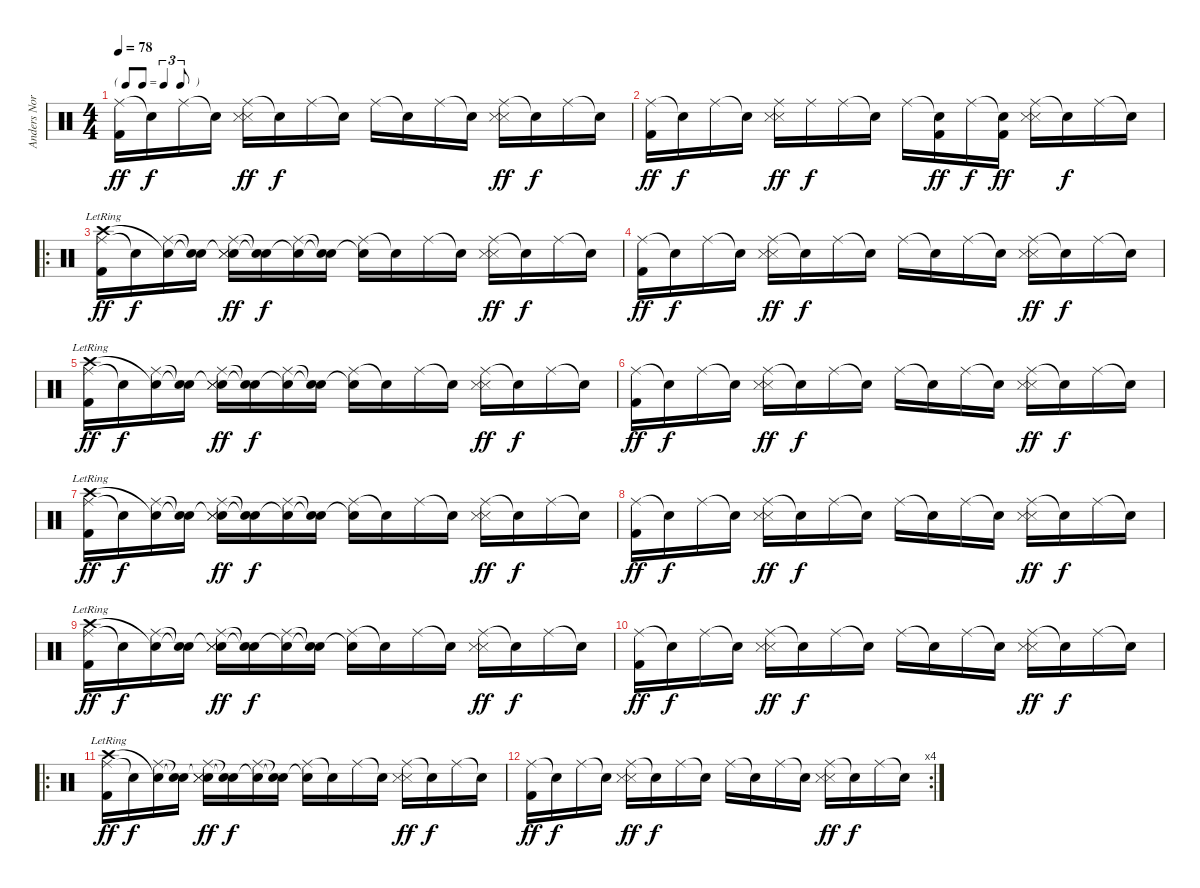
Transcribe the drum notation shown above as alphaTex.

\track ("Anders Nordin - Drums" "Anders Nor") {instrument percussion}
\staff {score}
\articulation defaults
\ts (4 4)
\tf triplet8th
\tempo 78
\clef neutral
\ks c
("Ride (middle)" "Kick (hit) 2").16{dy ff} "Snare (hit)"{t}.16{dy f} "Ride (middle)".16 "Snare (hit)"{t}.16 ("Ride (middle)" "Snare (side stick) 3" "Snare (side stick) 3").16{dy ff} "Snare (hit)"{t}.16{dy f} "Ride (middle)".16 "Snare (hit)"{t}.16 "Ride (middle)".16 "Snare (hit)"{t}.16 "Ride (middle)".16 "Snare (hit)"{t}.16 ("Ride (middle)" "Snare (side stick) 3" "Snare (side stick) 3").16{dy ff} "Snare (hit)"{t}.16{dy f} "Ride (middle)".16 "Snare (hit)"{t}.16 |
("Ride (middle)" "Kick (hit) 2").16{dy ff} "Snare (hit)"{t}.16{dy f} "Ride (middle)".16 "Snare (hit)"{t}.16 ("Ride (middle)" "Snare (side stick) 3" "Snare (side stick) 3").16{dy ff} "Ride (middle)".16{dy f} "Ride (middle)".16 "Snare (hit)"{t}.16 "Ride (middle)".16 ("Snare (hit)"{t} "Kick (hit) 2").16{dy ff} "Ride (middle)".16{dy f} ("Snare (hit)"{t} "Kick (hit) 2").16{dy ff} ("Ride (middle)" "Snare (side stick) 3" "Snare (side stick) 3").16 "Snare (hit)"{t}.16{dy f} "Ride (middle)".16 "Snare (hit)"{t}.16 |
\ro
("Ride (middle)" "Crash high (hit)"{lr} "Kick (hit) 2").16{dy ff} "Snare (hit)"{t}.16{dy f} ("Ride (middle)" "Snare (hit)"{t}).16 ("Snare (hit)"{t} "Snare (hit)"{t}).16 ("Ride (middle)" "Snare (hit)"{t} "Snare (side stick) 3" "Snare (side stick) 3").16{dy ff} ("Snare (hit)"{t} "Snare (hit)"{t}).16{dy f} ("Ride (middle)" "Snare (hit)"{t}).16 ("Snare (hit)"{t} "Snare (hit)"{t}).16 ("Ride (middle)" "Snare (hit)"{t}).16 "Snare (hit)"{t}.16 "Ride (middle)".16 "Snare (hit)"{t}.16 ("Ride (middle)" "Snare (side stick) 3" "Snare (side stick) 3").16{dy ff} "Snare (hit)"{t}.16{dy f} "Ride (middle)".16 "Snare (hit)"{t}.16 |
("Ride (middle)" "Kick (hit) 2").16{dy ff} "Snare (hit)"{t}.16{dy f} "Ride (middle)".16 "Snare (hit)"{t}.16 ("Ride (middle)" "Snare (side stick) 3" "Snare (side stick) 3").16{dy ff} "Snare (hit)"{t}.16{dy f} "Ride (middle)".16 "Snare (hit)"{t}.16 "Ride (middle)".16 "Snare (hit)"{t}.16 "Ride (middle)".16 "Snare (hit)"{t}.16 ("Ride (middle)" "Snare (side stick) 3" "Snare (side stick) 3").16{dy ff} "Snare (hit)"{t}.16{dy f} "Ride (middle)".16 "Snare (hit)"{t}.16 |
("Ride (middle)" "Crash high (hit)"{lr} "Kick (hit) 2").16{dy ff} "Snare (hit)"{t}.16{dy f} ("Ride (middle)" "Snare (hit)"{t}).16 ("Snare (hit)"{t} "Snare (hit)"{t}).16 ("Ride (middle)" "Snare (hit)"{t} "Snare (side stick) 3" "Snare (side stick) 3").16{dy ff} ("Snare (hit)"{t} "Snare (hit)"{t}).16{dy f} ("Ride (middle)" "Snare (hit)"{t}).16 ("Snare (hit)"{t} "Snare (hit)"{t}).16 ("Ride (middle)" "Snare (hit)"{t}).16 "Snare (hit)"{t}.16 "Ride (middle)".16 "Snare (hit)"{t}.16 ("Ride (middle)" "Snare (side stick) 3" "Snare (side stick) 3").16{dy ff} "Snare (hit)"{t}.16{dy f} "Ride (middle)".16 "Snare (hit)"{t}.16 |
("Ride (middle)" "Kick (hit) 2").16{dy ff} "Snare (hit)"{t}.16{dy f} "Ride (middle)".16 "Snare (hit)"{t}.16 ("Ride (middle)" "Snare (side stick) 3" "Snare (side stick) 3").16{dy ff} "Snare (hit)"{t}.16{dy f} "Ride (middle)".16 "Snare (hit)"{t}.16 "Ride (middle)".16 "Snare (hit)"{t}.16 "Ride (middle)".16 "Snare (hit)"{t}.16 ("Ride (middle)" "Snare (side stick) 3" "Snare (side stick) 3").16{dy ff} "Snare (hit)"{t}.16{dy f} "Ride (middle)".16 "Snare (hit)"{t}.16 |
("Ride (middle)" "Crash high (hit)"{lr} "Kick (hit) 2").16{dy ff} "Snare (hit)"{t}.16{dy f} ("Ride (middle)" "Snare (hit)"{t}).16 ("Snare (hit)"{t} "Snare (hit)"{t}).16 ("Ride (middle)" "Snare (hit)"{t} "Snare (side stick) 3" "Snare (side stick) 3").16{dy ff} ("Snare (hit)"{t} "Snare (hit)"{t}).16{dy f} ("Ride (middle)" "Snare (hit)"{t}).16 ("Snare (hit)"{t} "Snare (hit)"{t}).16 ("Ride (middle)" "Snare (hit)"{t}).16 "Snare (hit)"{t}.16 "Ride (middle)".16 "Snare (hit)"{t}.16 ("Ride (middle)" "Snare (side stick) 3" "Snare (side stick) 3").16{dy ff} "Snare (hit)"{t}.16{dy f} "Ride (middle)".16 "Snare (hit)"{t}.16 |
("Ride (middle)" "Kick (hit) 2").16{dy ff} "Snare (hit)"{t}.16{dy f} "Ride (middle)".16 "Snare (hit)"{t}.16 ("Ride (middle)" "Snare (side stick) 3" "Snare (side stick) 3").16{dy ff} "Snare (hit)"{t}.16{dy f} "Ride (middle)".16 "Snare (hit)"{t}.16 "Ride (middle)".16 "Snare (hit)"{t}.16 "Ride (middle)".16 "Snare (hit)"{t}.16 ("Ride (middle)" "Snare (side stick) 3" "Snare (side stick) 3").16{dy ff} "Snare (hit)"{t}.16{dy f} "Ride (middle)".16 "Snare (hit)"{t}.16 |
("Ride (middle)" "Crash high (hit)"{lr} "Kick (hit) 2").16{dy ff} "Snare (hit)"{t}.16{dy f} ("Ride (middle)" "Snare (hit)"{t}).16 ("Snare (hit)"{t} "Snare (hit)"{t}).16 ("Ride (middle)" "Snare (hit)"{t} "Snare (side stick) 3" "Snare (side stick) 3").16{dy ff} ("Snare (hit)"{t} "Snare (hit)"{t}).16{dy f} ("Ride (middle)" "Snare (hit)"{t}).16 ("Snare (hit)"{t} "Snare (hit)"{t}).16 ("Ride (middle)" "Snare (hit)"{t}).16 "Snare (hit)"{t}.16 "Ride (middle)".16 "Snare (hit)"{t}.16 ("Ride (middle)" "Snare (side stick) 3" "Snare (side stick) 3").16{dy ff} "Snare (hit)"{t}.16{dy f} "Ride (middle)".16 "Snare (hit)"{t}.16 |
("Ride (middle)" "Kick (hit) 2").16{dy ff} "Snare (hit)"{t}.16{dy f} "Ride (middle)".16 "Snare (hit)"{t}.16 ("Ride (middle)" "Snare (side stick) 3" "Snare (side stick) 3").16{dy ff} "Snare (hit)"{t}.16{dy f} "Ride (middle)".16 "Snare (hit)"{t}.16 "Ride (middle)".16 "Snare (hit)"{t}.16 "Ride (middle)".16 "Snare (hit)"{t}.16 ("Ride (middle)" "Snare (side stick) 3" "Snare (side stick) 3").16{dy ff} "Snare (hit)"{t}.16{dy f} "Ride (middle)".16 "Snare (hit)"{t}.16 |
\ro
("Ride (middle)" "Crash high (hit)"{lr} "Kick (hit) 2").16{dy ff} "Snare (hit)"{t}.16{dy f} ("Ride (middle)" "Snare (hit)"{t}).16 ("Snare (hit)"{t} "Snare (hit)"{t}).16 ("Ride (middle)" "Snare (hit)"{t} "Snare (side stick) 3" "Snare (side stick) 3").16{dy ff} ("Snare (hit)"{t} "Snare (hit)"{t}).16{dy f} ("Ride (middle)" "Snare (hit)"{t}).16 ("Snare (hit)"{t} "Snare (hit)"{t}).16 ("Ride (middle)" "Snare (hit)"{t}).16 "Snare (hit)"{t}.16 "Ride (middle)".16 "Snare (hit)"{t}.16 ("Ride (middle)" "Snare (side stick) 3" "Snare (side stick) 3").16{dy ff} "Snare (hit)"{t}.16{dy f} "Ride (middle)".16 "Snare (hit)"{t}.16 |
\rc 4
("Ride (middle)" "Kick (hit) 2").16{dy ff} "Snare (hit)"{t}.16{dy f} "Ride (middle)".16 "Snare (hit)"{t}.16 ("Ride (middle)" "Snare (side stick) 3" "Snare (side stick) 3").16{dy ff} "Snare (hit)"{t}.16{dy f} "Ride (middle)".16 "Snare (hit)"{t}.16 "Ride (middle)".16 "Snare (hit)"{t}.16 "Ride (middle)".16 "Snare (hit)"{t}.16 ("Ride (middle)" "Snare (side stick) 3" "Snare (side stick) 3").16{dy ff} "Snare (hit)"{t}.16{dy f} "Ride (middle)".16 "Snare (hit)"{t}.16
